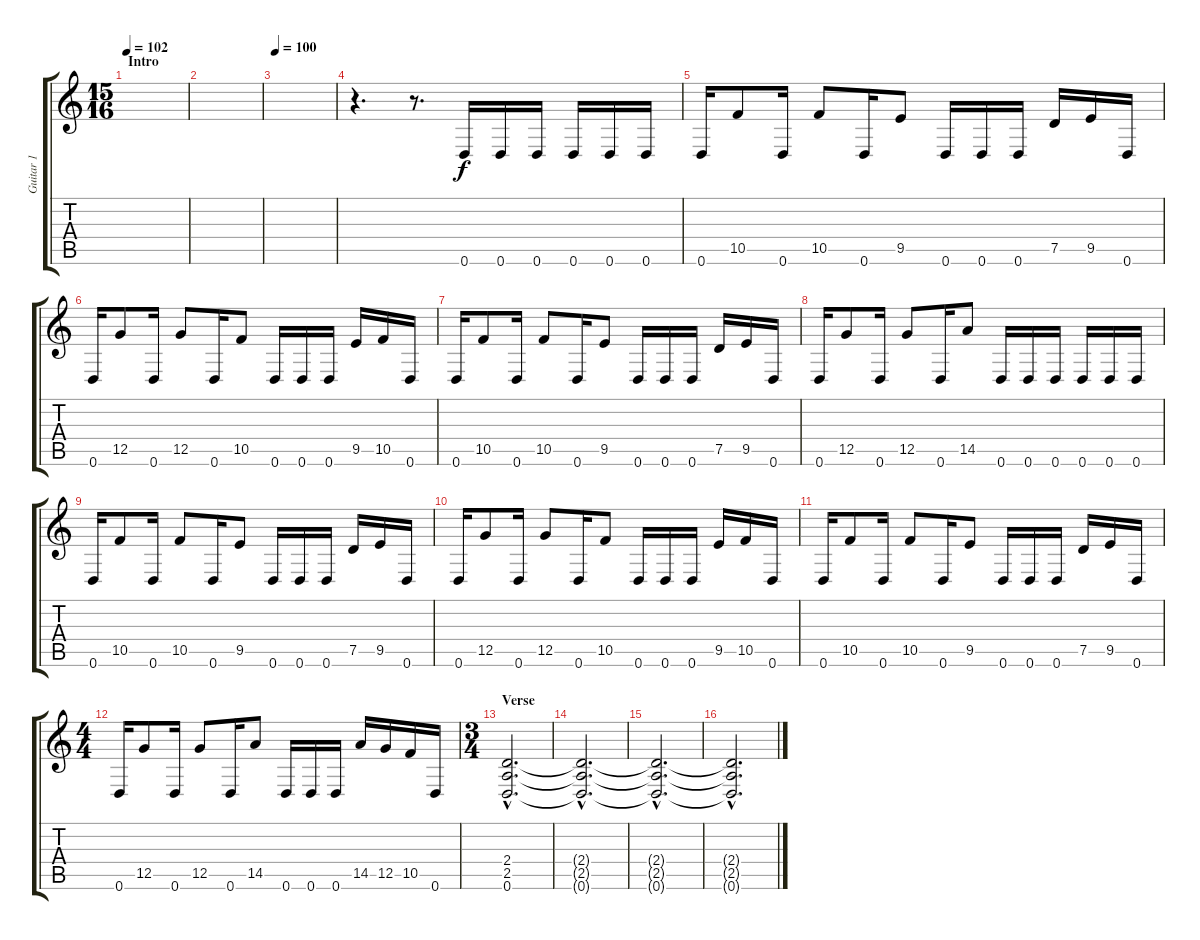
\track ("Guitar 1" "Guitar 1") {instrument distortionguitar}
\staff {score tabs}
\tuning (D4 A3 F3 C3 G2 D2) {hide}
\ts (15 16)
\section ("" "Intro")
\tempo 102
\clef g2
\ks c
|
|
\tempo 100
|
r.4{d} r.8{d} 0.6.16 0.6.16 0.6.16 0.6.16 0.6.16 0.6.16 |
0.6.16 10.5.8 0.6.16 10.5.8 0.6.16 9.5.8 0.6.16 0.6.16 0.6.16 7.5.16 9.5.16 0.6.16 |
0.6.16 12.5.8 0.6.16 12.5.8 0.6.16 10.5.8 0.6.16 0.6.16 0.6.16 9.5.16 10.5.16 0.6.16 |
0.6.16 10.5.8 0.6.16 10.5.8 0.6.16 9.5.8 0.6.16 0.6.16 0.6.16 7.5.16 9.5.16 0.6.16 |
0.6.16 12.5.8 0.6.16 12.5.8 0.6.16 14.5.8 0.6.16 0.6.16 0.6.16 0.6.16 0.6.16 0.6.16 |
0.6.16 10.5.8 0.6.16 10.5.8 0.6.16 9.5.8 0.6.16 0.6.16 0.6.16 7.5.16 9.5.16 0.6.16 |
0.6.16 12.5.8 0.6.16 12.5.8 0.6.16 10.5.8 0.6.16 0.6.16 0.6.16 9.5.16 10.5.16 0.6.16 |
0.6.16 10.5.8 0.6.16 10.5.8 0.6.16 9.5.8 0.6.16 0.6.16 0.6.16 7.5.16 9.5.16 0.6.16 |
\ts (4 4)
0.6.16 12.5.8 0.6.16 12.5.8 0.6.16 14.5.8 0.6.16 0.6.16 0.6.16 14.5.16 12.5.16 10.5.16 0.6.16 |
\ts (3 4)
\section ("" "Verse")
(2.4{hac} 2.5{hac} 0.6{hac}).2{d} |
(2.4{hac t} 2.5{hac t} 0.6{hac t}).2{d volume 9} |
(2.4{hac t} 2.5{hac t} 0.6{hac t}).2{d volume 7} |
(2.4{hac t} 2.5{hac t} 0.6{hac t}).2{d volume 5}
